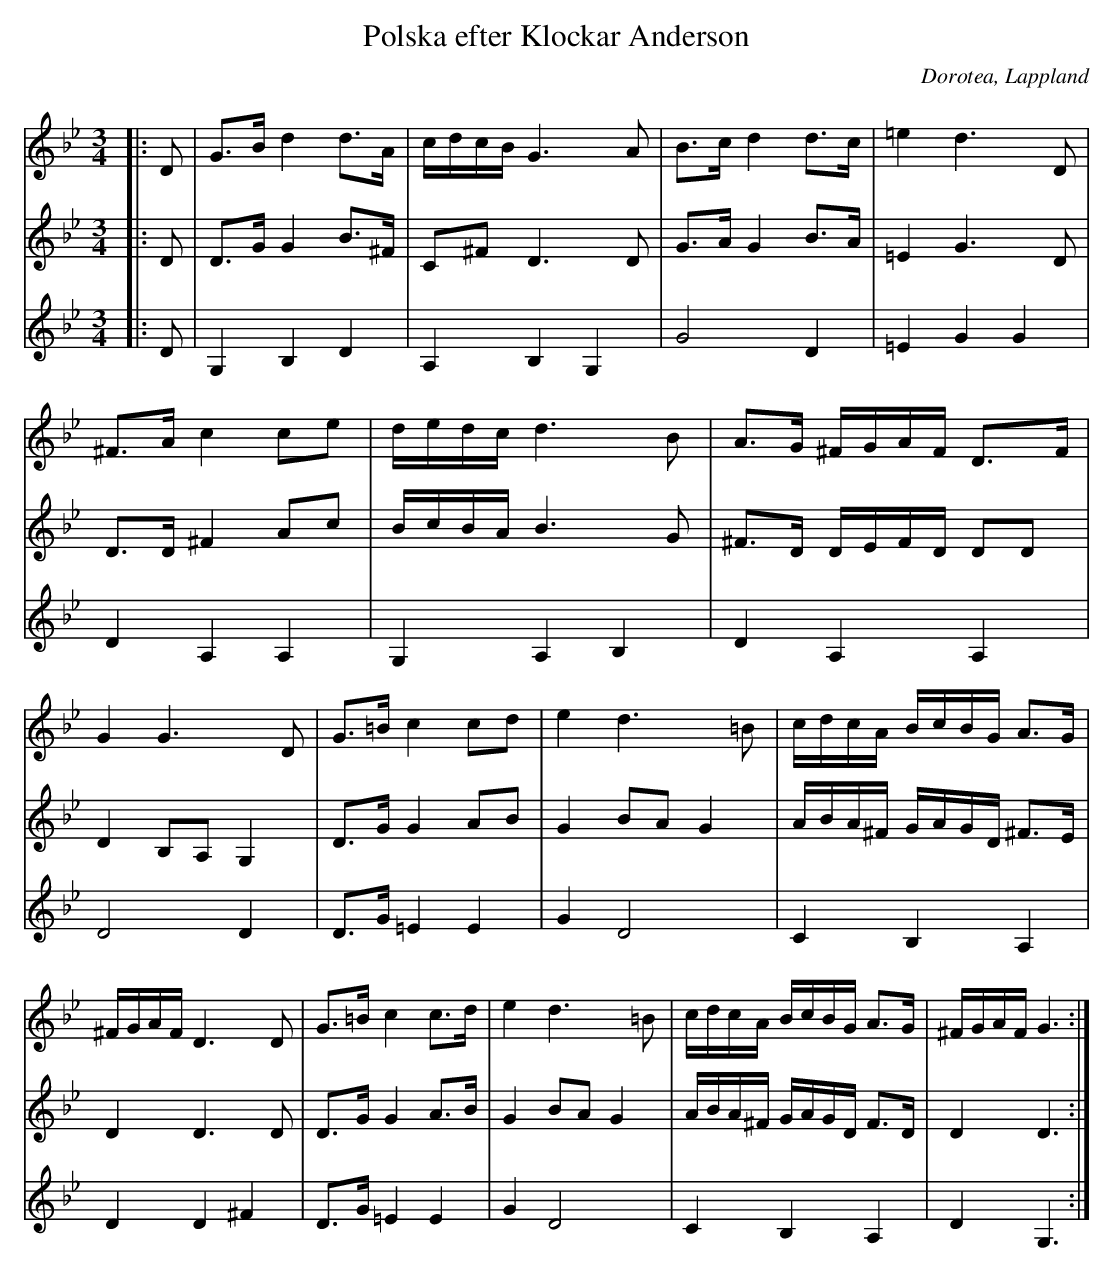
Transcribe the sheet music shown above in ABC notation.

X:1
T:Polska efter Klockar Anderson
O:Dorotea, Lappland
M:3/4
L:1/16
K:Gm
V:1
|: D2 | G3B d4 d3A | cdcB G6 A2 | B3c d4 d3c | =e4 d6 D2 | ^F3A c4 c2e2 | dedc d6 B2 | A3G ^FGAF D3F | G4 G6 D2 | G3=B c4 c2d2 | e4 d6 =B2 | cdcA BcBG A3G |^FGAF D6 D2 | G3=B c4 c3d | e4 d6 =B2 | cdcA BcBG A3G | ^FGAF G6 :|
V:2
|: D2 | D3G G4 B3^F | C2^F2 D6 D2  | G3A G4 B3A | =E4 G6 D2 | D3D ^F4 A2c2 | BcBA B6 G2 | ^F3D DEFD D2D2 | D4 B,2A,2 G,4 | D3G G4 A2B2 | G4 B2A2 G4 | ABA^F GAGD ^F3E | D4 D6 D2 | D3G G4 A3B1 | G4 B2A2 G4 | ABA^F GAGD F3D | D4 D6 :|
V:3
|:D2 | G,4 B,4 D4 | A,4 B,4 G,4 | G8 D4  | =E4 G4 G4 | D4 A,4 A,4 | G,4 A,4 B,4 | D4 A,4 A,4 | D8 D4 | D3G1 =E4 E4 | G4 D8 | C4 B,4 A,4 | D4 D4 ^F4 | D3G1 =E4 E4 | G4 D8 | C4 B,4 A,4 | D4 G,6 :|
